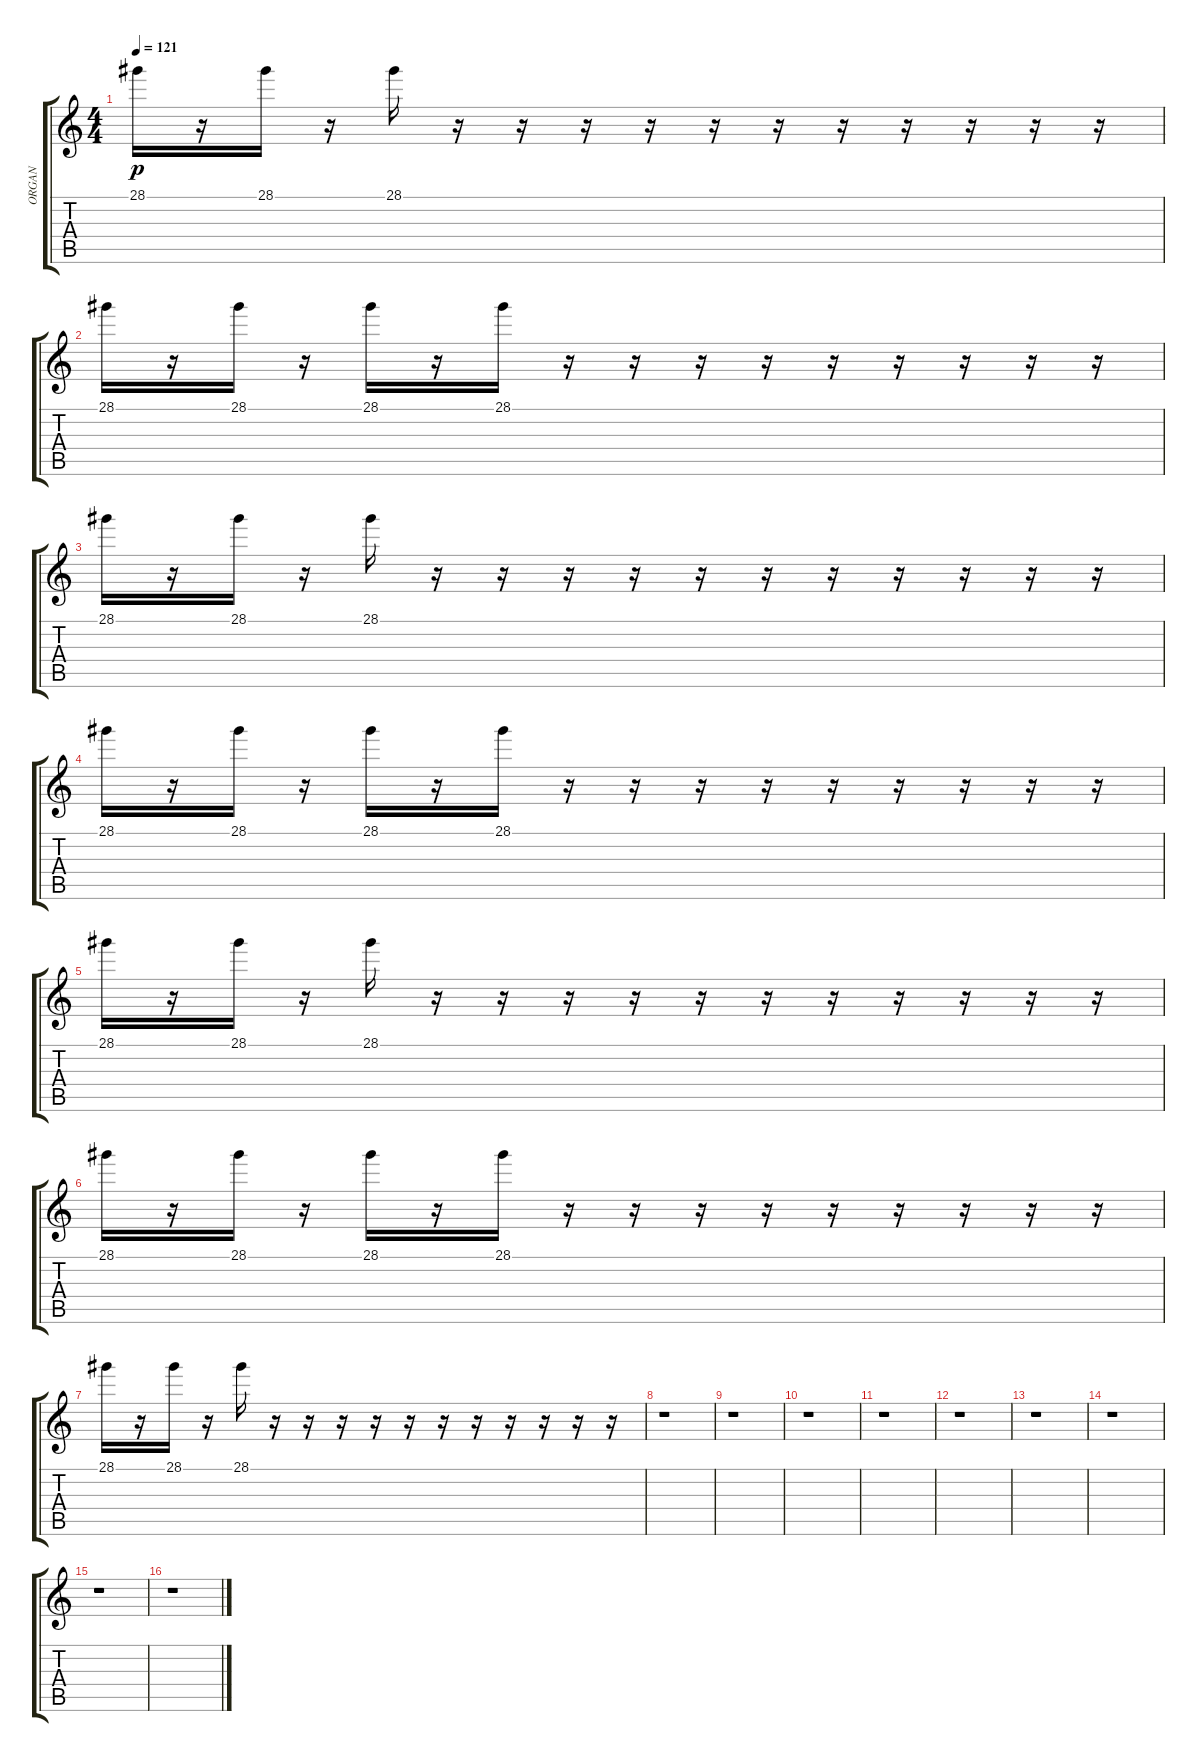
\track ("ORGAN" "ORGAN") {instrument churchorgan}
\staff {score tabs}
\tuning (E4 B3 G3 D3 A2 E2) {hide}
\ts (4 4)
\tempo 121
\clef g2
\ks c
28.1.16{dy p} r.16 28.1.16 r.16 28.1.16 r.16 r.16 r.16 r.16 r.16 r.16 r.16 r.16 r.16 r.16 r.16 |
28.1.16 r.16 28.1.16 r.16 28.1.16 r.16 28.1.16 r.16 r.16 r.16 r.16 r.16 r.16 r.16 r.16 r.16 |
28.1.16 r.16 28.1.16 r.16 28.1.16 r.16 r.16 r.16 r.16 r.16 r.16 r.16 r.16 r.16 r.16 r.16 |
28.1.16 r.16 28.1.16 r.16 28.1.16 r.16 28.1.16 r.16 r.16 r.16 r.16 r.16 r.16 r.16 r.16 r.16 |
28.1.16 r.16 28.1.16 r.16 28.1.16 r.16 r.16 r.16 r.16 r.16 r.16 r.16 r.16 r.16 r.16 r.16 |
28.1.16 r.16 28.1.16 r.16 28.1.16 r.16 28.1.16 r.16 r.16 r.16 r.16 r.16 r.16 r.16 r.16 r.16 |
28.1.16 r.16 28.1.16 r.16 28.1.16 r.16 r.16 r.16 r.16 r.16 r.16 r.16 r.16 r.16 r.16 r.16 |
r.1 |
r.1 |
r.1 |
r.1 |
r.1 |
r.1 |
r.1 |
r.1 |
r.1
